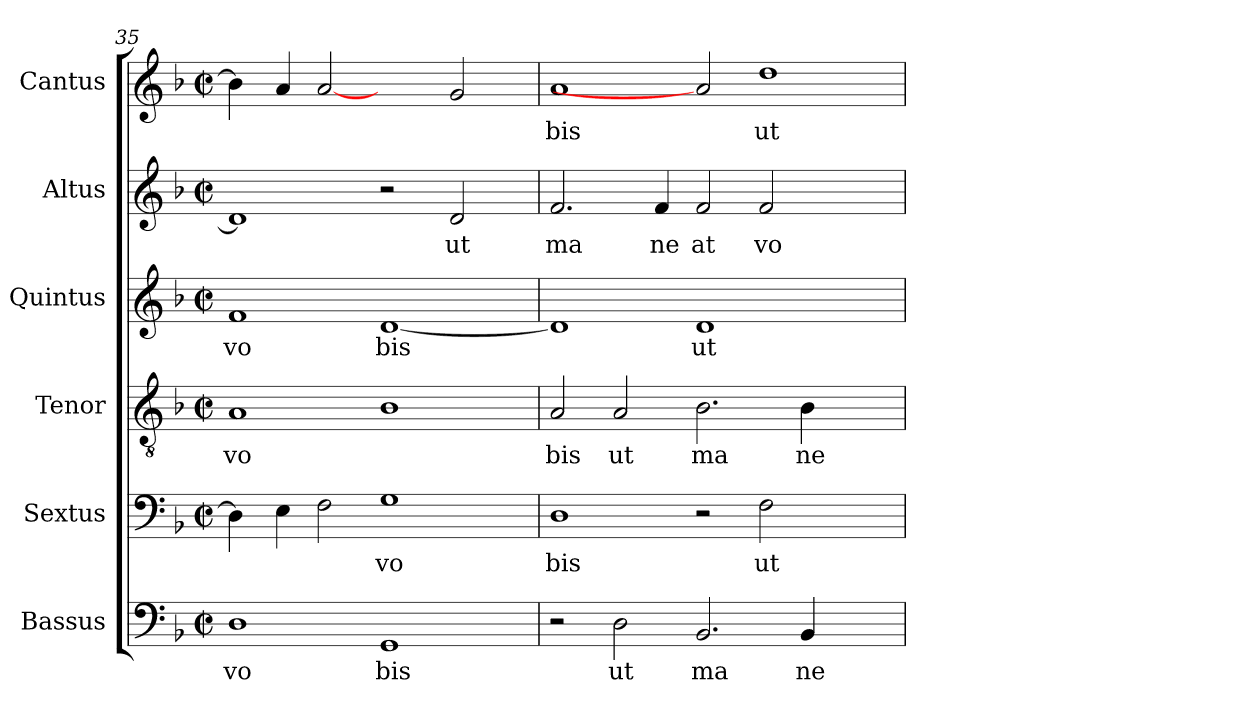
**kern	**text	**kern	**text	**kern	**text	**kern	**text	**kern	**text	**kern	**text
*part6	*part6	*part5	*part5	*part4	*part4	*part3	*part3	*part2	*part2	*part1	*part1
*staff6	*staff6	*staff5	*staff5	*staff4	*staff4	*staff3	*staff3	*staff2	*staff2	*staff1	*staff1
*I"Bassus	*	*I"Sextus	*	*I"Tenor	*	*I"Quintus	*	*I"Altus	*	*I"Cantus	*
!!LO:LB:g=z
*clefF4	*	*clefF4	*	*clefGv2	*	*clefG2	*	*clefG2	*	*clefG2	*
*k[b-]	*	*k[b-]	*	*k[b-]	*	*k[b-]	*	*k[b-]	*	*k[b-]	*
*F:	*	*F:	*	*F:	*	*F:	*	*F:	*	*F:	*
*M2/2	*	*M2/2	*	*M2/2	*	*M2/2	*	*M2/2	*	*M2/2	*
*met(c|)	*	*met(c|)	*	*met(c|)	*	*met(c|)	*	*met(c|)	*	*met(c|)	*
=35	=35	=35	=35	=35	=35	=35	=35	=35	=35	=35	=35
!	!LO:LY:b:cj	!	!	!	!LO:LY:b:cj	!	!LO:LY:b:cj	!	!	!	!
*	*	*	*	*	*	*	*	*	*	*^	*
1D	vo	4D\]	.	1A	vo	1f	vo	1d]	.	4b-\]	64ryy	.
.	.	.	.	.	.	.	.	.	.	.	1ryy	.
.	.	4E\	.	.	.	.	.	.	.	4a/	.	.
.	.	2F\	.	.	.	.	.	.	.	[2a	.	.
!	!LO:LY:b:cj	!	!LO:LY:b:cj	!	!	!	!LO:LY:b:cj	!	!	!	!	!
1GG	bis	1G	vo	1B-	.	[<1d	bis	2r	.	2ryy	.	.
.	.	.	.	.	.	.	.	.	.	.	2ryy	.
!	!	!	!	!	!	!	!	!	!LO:LY:b:cj	!	!	!
.	.	.	.	.	.	.	.	2d/	ut	2g/	.	.
.	.	.	.	.	.	.	.	.	.	.	4ryy	.
.	.	.	.	.	.	.	.	.	.	.	8...ryy	.
=36	=36	=36	=36	=36	=36	=36	=36	=36	=36	=36	=36	=36
!	!	!	!LO:LY:b:cj	!	!LO:LY:b:cj	!	!	!	!LO:LY:b:cj	!	!	!LO:LY:b:cj
*	*	*	*	*	*	*	*	*	*	*v	*v	*
2r	.	1D	bis	2A/	bis	1d]	.	2.f/	ma	1a	bis
!	!LO:LY:b:cj	!	!	!	!LO:LY:b:cj	!	!	!	!	!	!
2D\	ut	.	.	2A/	ut	.	.	.	.	.	.
!	!	!	!	!	!	!	!	!	!LO:LY:b:cj	!	!
.	.	.	.	.	.	.	.	4f/	ne	.	.
!	!LO:LY:b:cj	!	!	!	!LO:LY:b:cj	!	!LO:LY:b:cj	!	!LO:LY:b:cj	!	!
2.BB-/	ma	2r	.	2.B-\	ma	1d	ut	2f/	at	2a]	.
!	!	!	!LO:LY:b:cj	!	!	!	!	!	!LO:LY:b:cj	!	!LO:LY:b:cj
.	.	2F\	ut	.	.	.	.	2f/	vo	1dd	ut
!	!LO:LY:b:cj	!	!	!	!LO:LY:b:cj	!	!	!	!	!	!
4BB-/	ne	.	.	4B-\	ne	.	.	.	.	.	.
2ryy	.	2ryy	.	2ryy	.	2ryy	.	2ryy	.	.	.
=	=	=	=	=	=	=	=	=	=	=	=
*-	*-	*-	*-	*-	*-	*-	*-	*-	*-	*-	*-
